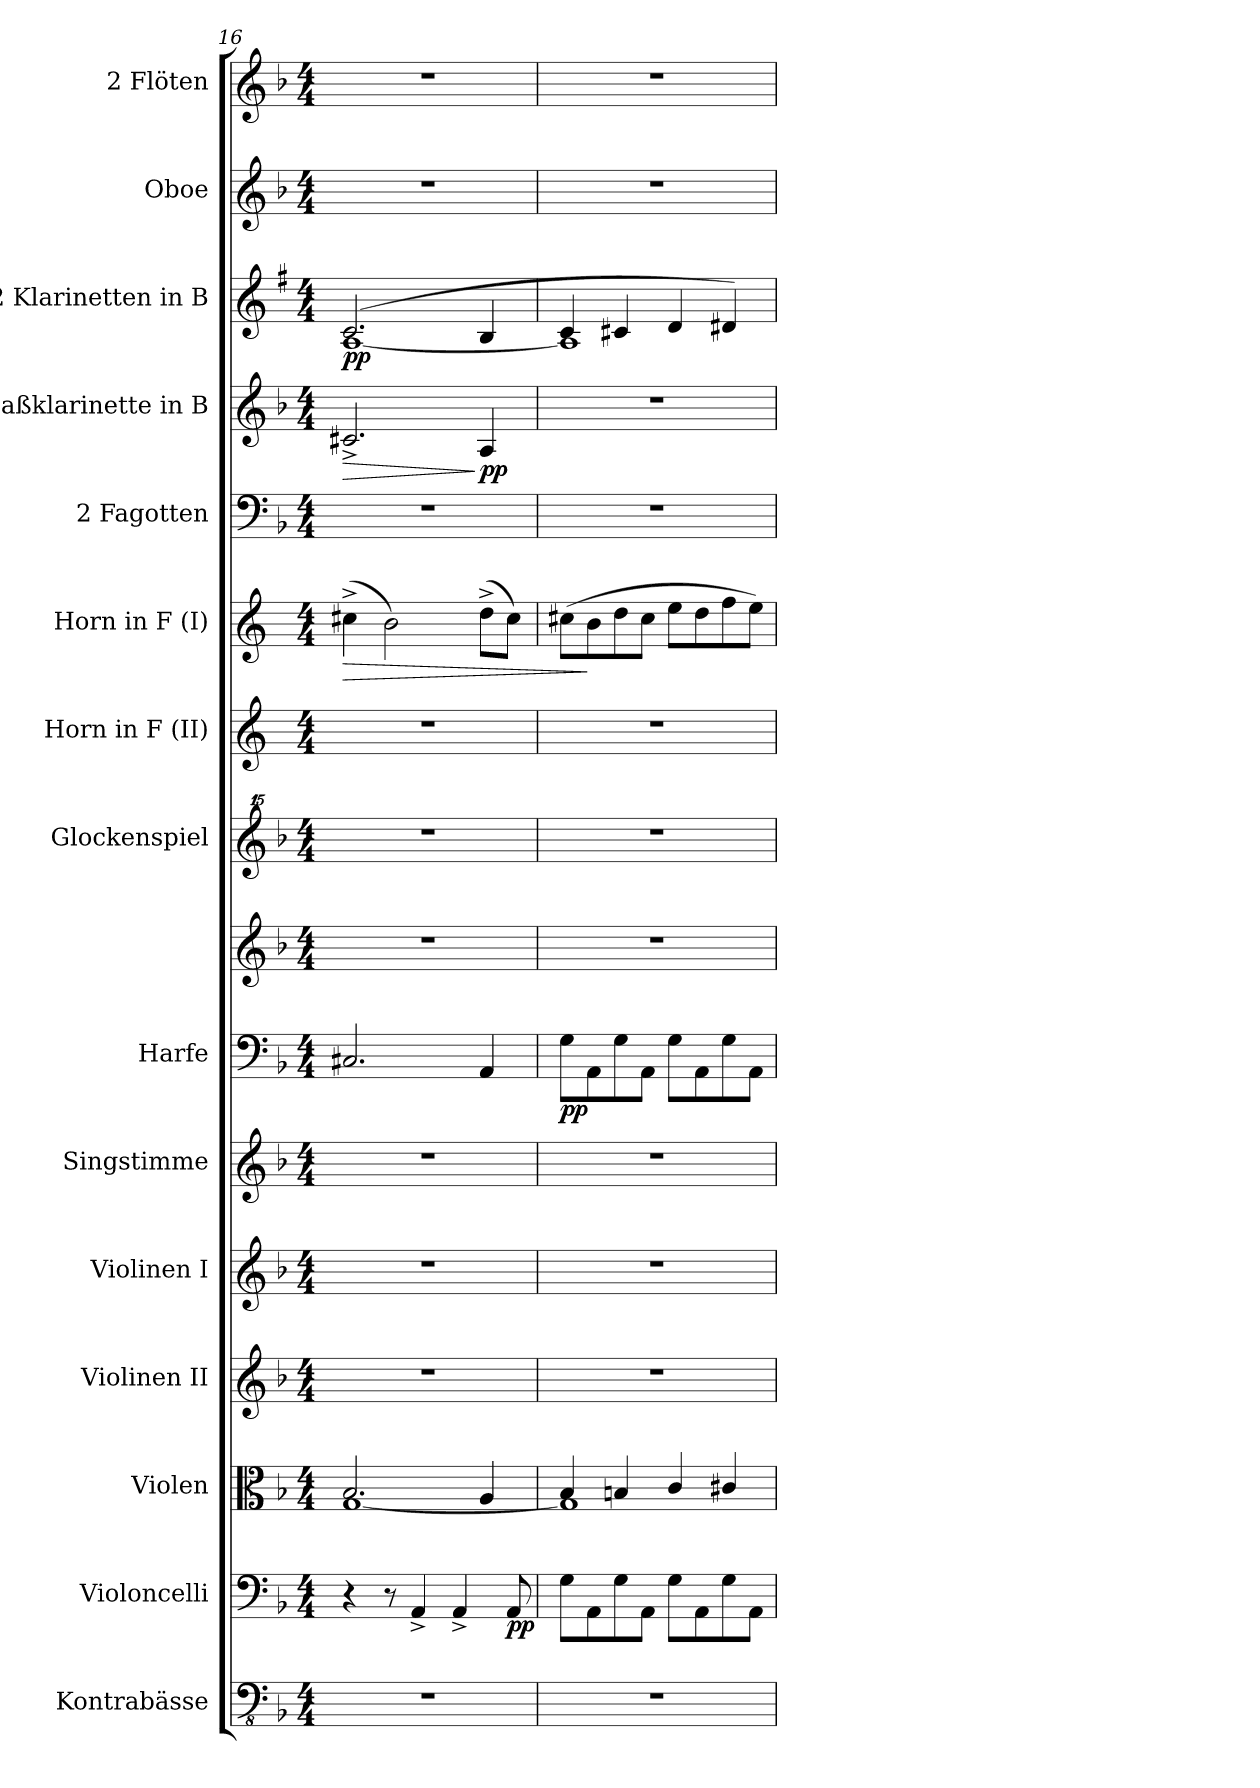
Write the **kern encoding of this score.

**kern	**kern	**dynam	**kern	**kern	**kern	**kern	**kern	**kern	**dynam	**kern	**kern	**kern	**dynam	**kern	**kern	**dynam	**kern	**dynam	**kern	**kern
*part15	*part14	*part14	*part13	*part12	*part11	*part10	*part9	*part9	*part9	*part8	*part7	*part6	*part6	*part5	*part4	*part4	*part3	*part3	*part2	*part1
*staff16	*staff15	*staff15	*staff14	*staff13	*staff12	*staff11	*staff10	*staff9	*staff9/10	*staff8	*staff7	*staff6	*staff6	*staff5	*staff4	*staff4	*staff3	*staff3	*staff2	*staff1
*I"Kontrabässe	*I"Violoncelli	*	*I"Violen	*I"Violinen II	*I"Violinen I	*I"Singstimme	*I"Harfe	*	*	*I"Glockenspiel	*I"Horn in F (II)	*I"Horn in F (I)	*	*I"2 Fagotten	*I"Baßklarinette in B	*	*I"2 Klarinetten in B	*	*I"Oboe	*I"2 Flöten
*I'Kb.	*I'Vc.	*	*	*I'Vl. II	*I'Vl. I	*I'Singst.	*I'Hf.	*	*	*I'Glk.	*I'Hr. II	*I'Hr. I	*	*I'Fg.	*I'Bklar. (B)	*	*I'Klar. (B)	*	*I'Ob.	*I'Fl.
!!LO:PB:g=z
*clefFv4	*clefF4	*	*clefC3	*clefG2	*clefG2	*clefG2	*clefF4	*clefG2	*	*clefG^^2	*clefG2	*clefG2	*	*clefF4	*clefG2	*	*clefG2	*	*clefG2	*clefG2
*	*	*	*	*	*	*	*	*	*	*	*ITrd4c7	*ITrd4c7	*	*	*ITrd8c14	*	*ITrd1c2	*	*	*
*k[b-]	*k[b-]	*	*k[b-]	*k[b-]	*k[b-]	*k[b-]	*k[b-]	*k[b-]	*	*k[b-]	*k[b-]	*k[b-]	*	*k[b-]	*k[b-]	*	*k[b-]	*	*k[b-]	*k[b-]
*M4/4	*M4/4	*	*M4/4	*M4/4	*M4/4	*M4/4	*M4/4	*M4/4	*	*M4/4	*M4/4	*M4/4	*	*M4/4	*M4/4	*	*M4/4	*	*M4/4	*M4/4
=16	=16	=16	=16	=16	=16	=16	=16	=16	=16	=16	=16	=16	=16	=16	=16	=16	=16	=16	=16	=16
*	*	*	*^	*	*	*	*	*	*	*	*	*	*	*	*	*	*	*	*	*
!	!	!	!	!	!	!	!	!	!	!	!	!	!	!LO:HP:b	!	!	!LO:HP:b	!	!LO:DY:b	!	!
*	*	*	*	*	*	*	*	*	*	*	*	*	*	*	*	*	*	*^	*	*	*
1r	4r	.	2.B-/	[1G	1r	1r	1r	2.C#X/	1r	.	1r	1r	(>4f#X^\	>	1r	2.C#X^/	>	(>2.B-/	[1G	pp	1r	1r
.	8r	.	.	.	.	.	.	.	.	.	.	.	2e\)	.	.	.	.	.	.	.	.	.
.	4AA^/	.	.	.	.	.	.	.	.	.	.	.	.	.	.	.	.	.	.	.	.	.
.	4AA^/	.	.	.	.	.	.	.	.	.	.	.	.	.	.	.	.	.	.	.	.	.
!	!	!	!	!	!	!	!	!	!	!	!	!	!	!	!	!	!LO:DY:n=1:b	!	!	!	!	!
.	.	.	4A/	.	.	.	.	4AA/	.	.	.	.	(>8g^\L	.	.	4AA/	] pp	4A/	.	.	.	.
!	!	!LO:DY:b	!	!	!	!	!	!	!	!	!	!	!	!	!	!	!	!	!	!	!	!
.	8AA/	pp	.	.	.	.	.	.	.	.	.	.	8f#\J)	.	.	.	.	.	.	.	.	.
=17	=17	=17	=17	=17	=17	=17	=17	=17	=17	=17	=17	=17	=17	=17	=17	=17	=17	=17	=17	=17	=17	=17
!	!	!	!	!	!	!	!	!	!	!LO:DY:b=2	!	!	!	!	!	!	!	!	!	!	!	!
1r	8G\L	.	4B-/	1G]	1r	1r	1r	8G\L	1r	pp	1r	1r	(>8f#X\L	.	1r	1r	.	4B-/	1G]	.	1r	1r
.	8AA\	.	.	.	.	.	.	8AA\	.	.	.	.	8e\	]	.	.	.	.	.	.	.	.
.	8G\	.	4Bn/	.	.	.	.	8G\	.	.	.	.	8g\	.	.	.	.	4Bn/	.	.	.	.
.	8AA\J	.	.	.	.	.	.	8AA\J	.	.	.	.	8f#\J	.	.	.	.	.	.	.	.	.
.	8G\L	.	4c/	.	.	.	.	8G\L	.	.	.	.	8a\L	.	.	.	.	4c/	.	.	.	.
.	8AA\	.	.	.	.	.	.	8AA\	.	.	.	.	8g\	.	.	.	.	.	.	.	.	.
.	8G\	.	4c#X/	.	.	.	.	8G\	.	.	.	.	8b-\	.	.	.	.	4c#X/)	.	.	.	.
.	8AA\J	.	.	.	.	.	.	8AA\J	.	.	.	.	8a\J)	.	.	.	.	.	.	.	.	.
*	*	*	*v	*v	*	*	*	*	*	*	*	*	*	*	*	*	*	*v	*v	*	*	*
=	=	=	=	=	=	=	=	=	=	=	=	=	=	=	=	=	=	=	=	=
*-	*-	*-	*-	*-	*-	*-	*-	*-	*-	*-	*-	*-	*-	*-	*-	*-	*-	*-	*-	*-
